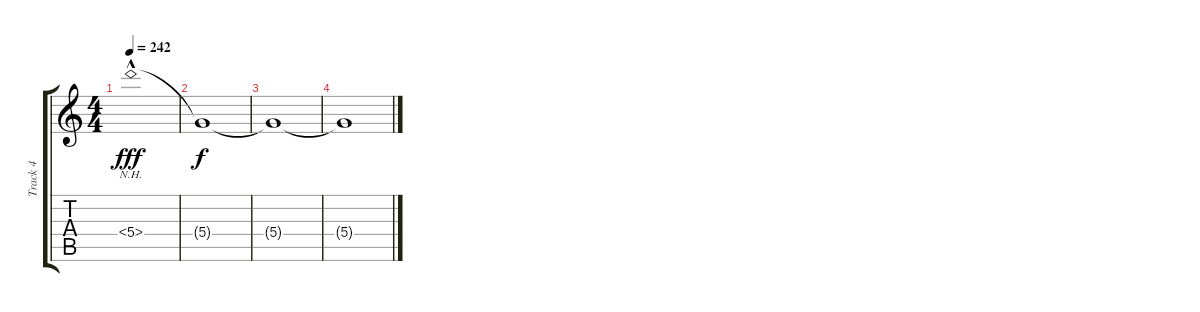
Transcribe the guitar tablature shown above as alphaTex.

\track ("Track 4" "Track 4") {instrument acousticguitarsteel}
\staff {score tabs}
\tuning (E4 B3 G3 D3 A2 E2) {hide}
\ts (4 4)
\tempo 242
\clef g2
\ks c
5.4{nh hac}.1{dy fff instrument overdrivenguitar} |
5.4{t}.1{dy f} |
5.4{t}.1 |
5.4{t}.1
